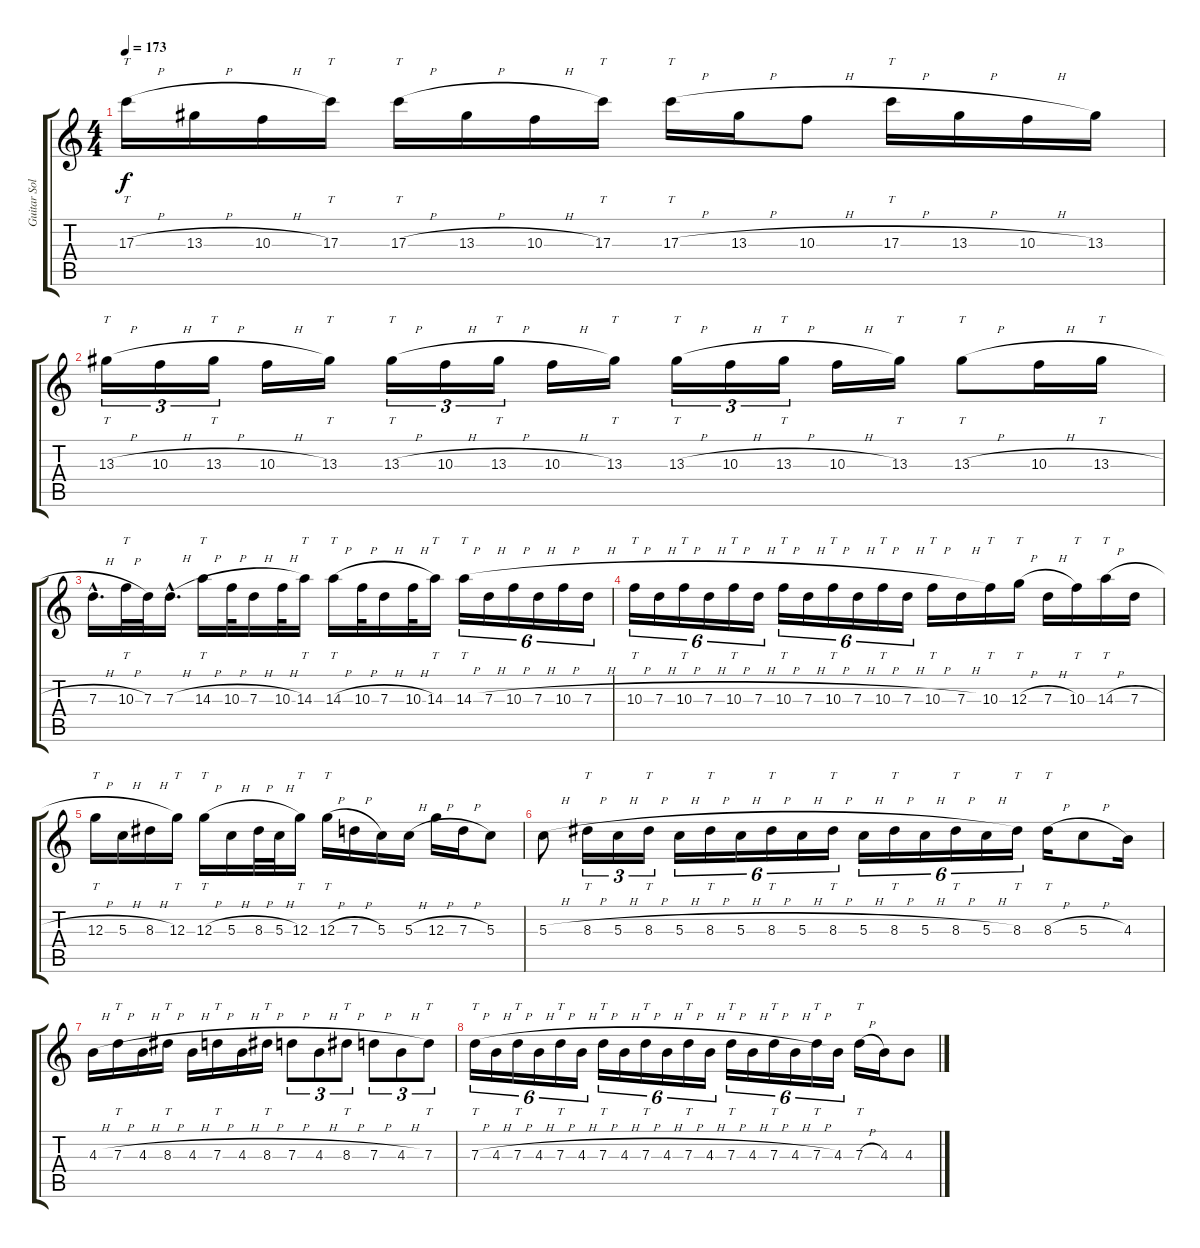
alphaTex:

\track ("Guitar Solo" "Guitar Sol") {instrument overdrivenguitar}
\staff {score tabs}
\tuning (E4 B3 G3 D3 A2 E2) {hide}
\ts (4 4)
\tempo 173
\clef g2
\ks c
17.3{h}.16{tt dy f} 13.3{h}.16 10.3{h}.16 17.3.16{tt} 17.3{h}.16{tt} 13.3{h}.16 10.3{h}.16 17.3.16{tt} 17.3{h}.16{tt} 13.3{h}.16 10.3{h}.8 17.3{h}.16{tt} 13.3{h}.16 10.3{h}.16 13.3.16 |
13.3{h}.16{tt tu (3 2)} 10.3{h}.16{tu (3 2)} 13.3{h}.16{tt tu (3 2)} 10.3{h}.16 13.3.16{tt} 13.3{h}.16{tt tu (3 2)} 10.3{h}.16{tu (3 2)} 13.3{h}.16{tt tu (3 2)} 10.3{h}.16 13.3.16{tt} 13.3{h}.16{tt tu (3 2)} 10.3{h}.16{tu (3 2)} 13.3{h}.16{tt tu (3 2)} 10.3{h}.16 13.3.16{tt} 13.3{h}.8{tt} 10.3{h}.16 13.3{h}.16{tt} |
7.3{h hac}.16{d} 10.3{h}.32{tt} 7.3.32 7.3{h hac}.16{d} 14.3{h}.16{tt} 10.3{h}.32 7.3{h}.16 10.3{h}.32 14.3.16{tt} 14.3{h}.16{tt} 10.3{h}.32 7.3{h}.16 10.3{h}.32 14.3.16{tt} 14.3{h}.16{tt tu (6 4)} 7.3{h}.16{tu (6 4)} 10.3{h}.16{tu (6 4)} 7.3{h}.16{tu (6 4)} 10.3{h}.16{tu (6 4)} 7.3{h}.16{tu (6 4)} |
10.3{h}.16{tt tu (6 4)} 7.3{h}.16{tu (6 4)} 10.3{h}.16{tt tu (6 4)} 7.3{h}.16{tu (6 4)} 10.3{h}.16{tt tu (6 4)} 7.3{h}.16{tu (6 4)} 10.3{h}.16{tt tu (6 4)} 7.3{h}.16{tu (6 4)} 10.3{h}.16{tt tu (6 4)} 7.3{h}.16{tu (6 4)} 10.3{h}.16{tt tu (6 4)} 7.3{h}.16{tu (6 4)} 10.3{h}.16{tt} 7.3{h}.16 10.3.16{tt} 12.3{h}.16{tt} 7.3{h}.16 10.3.16{tt} 14.3{h}.16{tt} 7.3{h}.16 |
12.3{h}.16{tt} 5.3{h}.16 8.3{h}.16 12.3.16{tt} 12.3{h}.16{tt} 5.3{h}.16 8.3{h}.32 5.3{h}.32 12.3.16{tt} 12.3{h}.16{tt} 7.3{h}.16 5.3.16 5.3{h}.16 12.3{h}.16 7.3{h}.16 5.3.8 |
5.3{h}.8 8.3{h}.16{tt tu (3 2)} 5.3{h}.16{tu (3 2)} 8.3{h}.16{tt tu (3 2)} 5.3{h}.16{tu (6 4)} 8.3{h}.16{tt tu (6 4)} 5.3{h}.16{tu (6 4)} 8.3{h}.16{tt tu (6 4)} 5.3{h}.16{tu (6 4)} 8.3{h}.16{tt tu (6 4)} 5.3{h}.16{tu (6 4)} 8.3{h}.16{tt tu (6 4)} 5.3{h}.16{tu (6 4)} 8.3{h}.16{tt tu (6 4)} 5.3{h}.16{tu (6 4)} 8.3.16{tt tu (6 4)} 8.3{h}.16{tt} 5.3{h}.8 4.3.16 |
4.3{h}.16 7.3{h}.16{tt} 4.3{h}.16 8.3{h}.16{tt} 4.3{h}.16 7.3{h}.16{tt} 4.3{h}.16 8.3{h}.16{tt} 7.3{h}.8{tu (3 2)} 4.3{h}.8{tu (3 2)} 8.3{h}.8{tt tu (3 2)} 7.3{h}.8{tu (3 2)} 4.3{h}.8{tu (3 2)} 7.3.8{tt tu (3 2)} |
7.3{h}.16{tt tu (6 4)} 4.3{h}.16{tu (6 4)} 7.3{h}.16{tt tu (6 4)} 4.3{h}.16{tu (6 4)} 7.3{h}.16{tt tu (6 4)} 4.3{h}.16{tu (6 4)} 7.3{h}.16{tt tu (6 4)} 4.3{h}.16{tu (6 4)} 7.3{h}.16{tt tu (6 4)} 4.3{h}.16{tu (6 4)} 7.3{h}.16{tt tu (6 4)} 4.3{h}.16{tu (6 4)} 7.3{h}.16{tt tu (6 4)} 4.3{h}.16{tu (6 4)} 7.3{h}.16{tt tu (6 4)} 4.3{h}.16{tu (6 4)} 7.3{h}.16{tt tu (6 4)} 4.3.16{tu (6 4)} 7.3{h}.16{tt} 4.3.16 4.3.8
